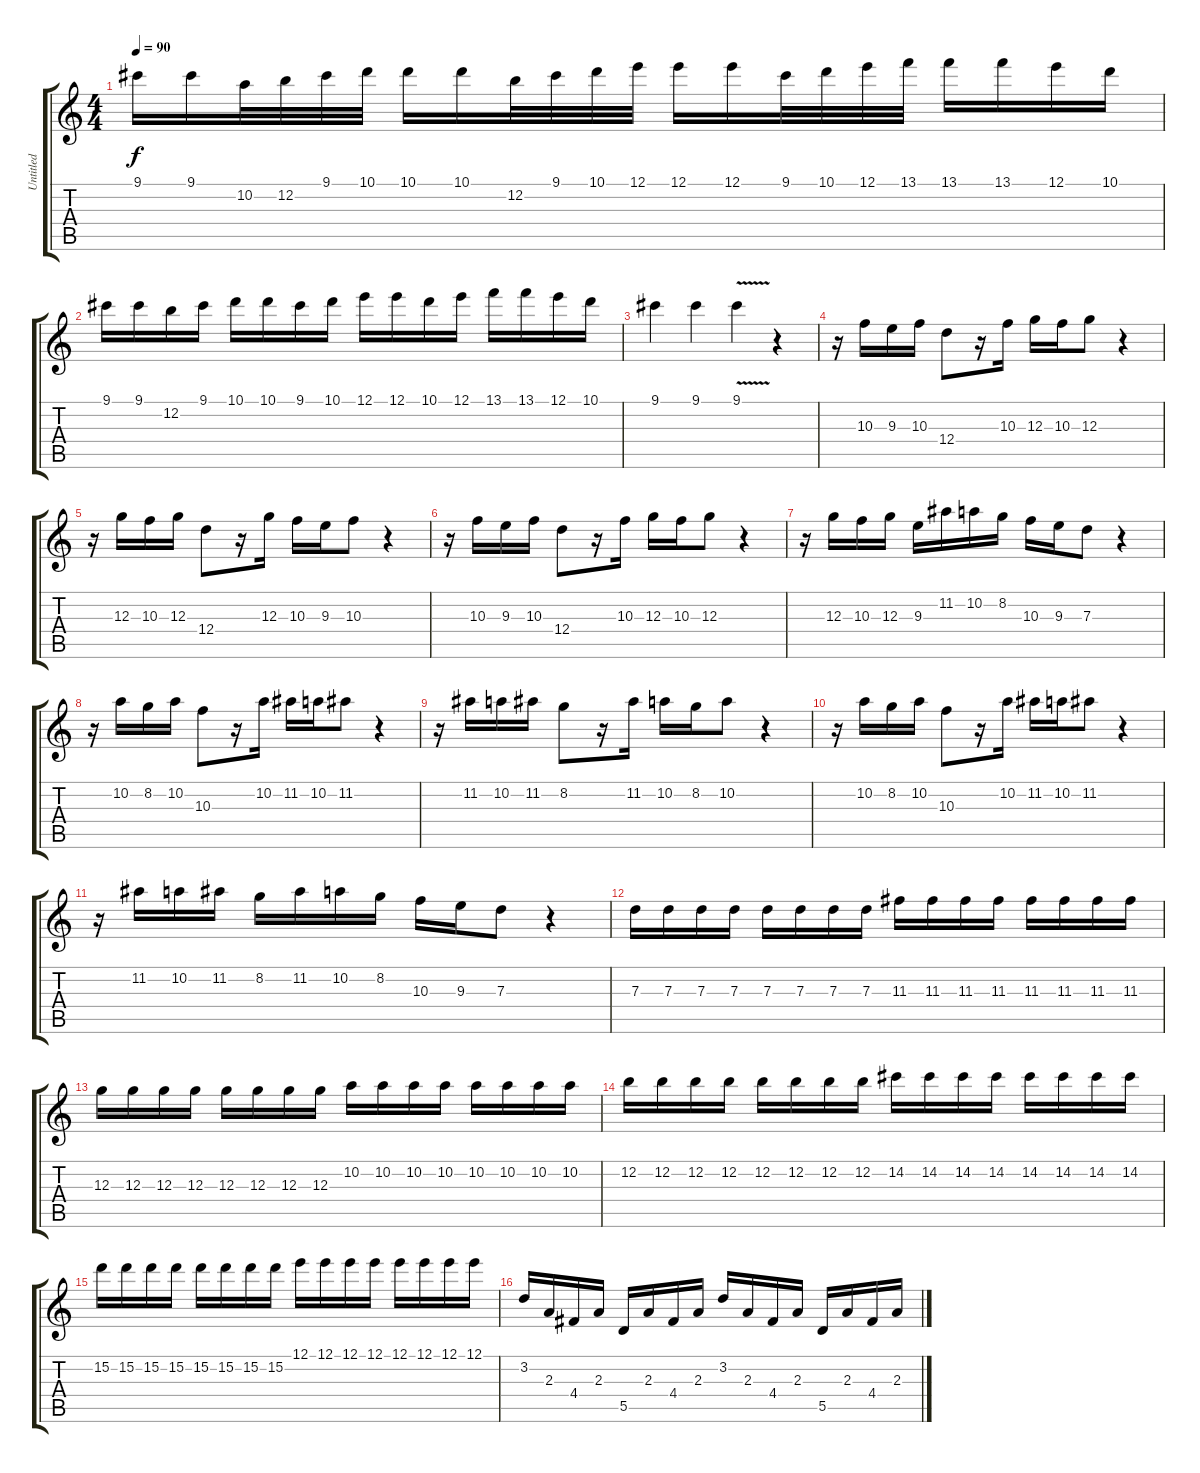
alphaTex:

\track ("Untitled" "Untitled") {instrument distortionguitar}
\staff {score tabs}
\tuning (E4 B3 G3 D3 A2 D2) {hide}
\ts (4 4)
\tempo 90
\clef g2
\ks c
9.1.16{dy f} 9.1.16 10.2.32 12.2.32 9.1.32 10.1.32 10.1.16 10.1.16 12.2.32 9.1.32 10.1.32 12.1.32 12.1.16 12.1.16 9.1.32 10.1.32 12.1.32 13.1.32 13.1.16 13.1.16 12.1.16 10.1.16 |
9.1.16 9.1.16 12.2.16 9.1.16 10.1.16 10.1.16 9.1.16 10.1.16 12.1.16 12.1.16 10.1.16 12.1.16 13.1.16 13.1.16 12.1.16 10.1.16 |
9.1.4 9.1.4 9.1{v}.4 r.4 |
r.16 10.3.16 9.3.16 10.3.16 12.4.8 r.16 10.3.16 12.3.16 10.3.16 12.3.8 r.4 |
r.16 12.3.16 10.3.16 12.3.16 12.4.8 r.16 12.3.16 10.3.16 9.3.16 10.3.8 r.4 |
r.16 10.3.16 9.3.16 10.3.16 12.4.8 r.16 10.3.16 12.3.16 10.3.16 12.3.8 r.4 |
r.16 12.3.16 10.3.16 12.3.16 9.3.16 11.2.16 10.2.16 8.2.16 10.3.16 9.3.16 7.3.8 r.4 |
r.16 10.2.16 8.2.16 10.2.16 10.3.8 r.16 10.2.16 11.2.16 10.2.16 11.2.8 r.4 |
r.16 11.2.16 10.2.16 11.2.16 8.2.8 r.16 11.2.16 10.2.16 8.2.16 10.2.8 r.4 |
r.16 10.2.16 8.2.16 10.2.16 10.3.8 r.16 10.2.16 11.2.16 10.2.16 11.2.8 r.4 |
r.16 11.2.16 10.2.16 11.2.16 8.2.16 11.2.16 10.2.16 8.2.16 10.3.16 9.3.16 7.3.8 r.4 |
7.3.16 7.3.16 7.3.16 7.3.16 7.3.16 7.3.16 7.3.16 7.3.16 11.3.16 11.3.16 11.3.16 11.3.16 11.3.16 11.3.16 11.3.16 11.3.16 |
12.3.16 12.3.16 12.3.16 12.3.16 12.3.16 12.3.16 12.3.16 12.3.16 10.2.16 10.2.16 10.2.16 10.2.16 10.2.16 10.2.16 10.2.16 10.2.16 |
12.2.16 12.2.16 12.2.16 12.2.16 12.2.16 12.2.16 12.2.16 12.2.16 14.2.16 14.2.16 14.2.16 14.2.16 14.2.16 14.2.16 14.2.16 14.2.16 |
15.2.16 15.2.16 15.2.16 15.2.16 15.2.16 15.2.16 15.2.16 15.2.16 12.1.16 12.1.16 12.1.16 12.1.16 12.1.16 12.1.16 12.1.16 12.1.16 |
3.2.16 2.3.16 4.4.16 2.3.16 5.5.16 2.3.16 4.4.16 2.3.16 3.2.16 2.3.16 4.4.16 2.3.16 5.5.16 2.3.16 4.4.16 2.3.16
